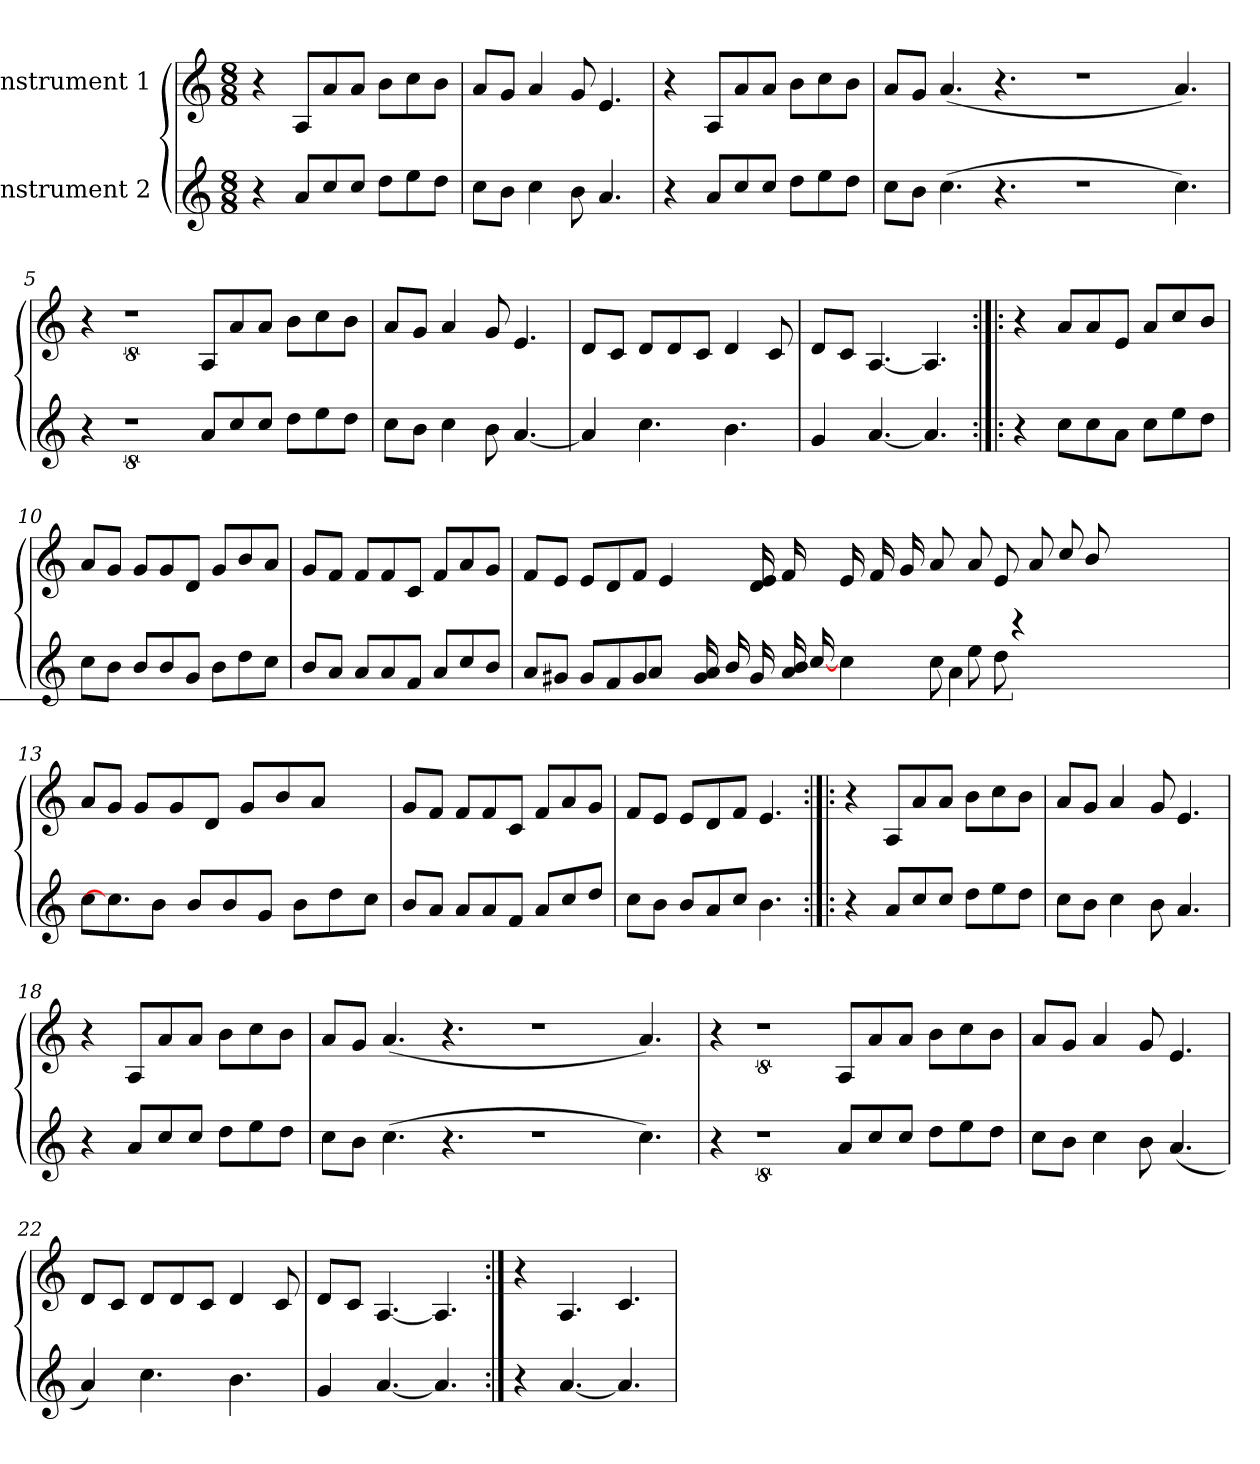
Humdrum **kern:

**kern	**kern
*part2	*part1
*staff2	*staff1
*I"Instrument 2	*I"Instrument 1
*clefG2	*clefG2
*k[]	*k[]
*M8/8	*M8/8
*MM80	*MM80
=1	=1
4r	4r
8a/L	8A/L
8cc/	8a/
8cc/J	8a/J
8dd\L	8b\L
8ee\	8cc\
8dd\J	8b\J
=2	=2
8cc\L	8a/L
8b\J	8g/J
4cc\	4a/
8b\	8g/
4.a/	4.e/
=3	=3
4r	4r
8a/L	8A/L
8cc/	8a/
8cc/J	8a/J
8dd\L	8b\L
8ee\	8cc\
8dd\J	8b\J
=4	=4
8cc\L	8a/L
8b\J	8g/J
(>4.cc\	(<4.a/
4.r	4.r
8ryy	8ryy
1r	1r
4.cc\)	4.a/)
=5	=5
4r	4r
8%5r	8%5r
8a/L	8A/L
8cc/	8a/
8cc/J	8a/J
8dd\L	8b\L
8ee\	8cc\
8dd\J	8b\J
=6	=6
8cc\L	8a/L
8b\J	8g/J
4cc\	4a/
8b\	8g/
[4.a/	4.e/
=7	=7
4a/]	8d/L
.	8c/J
4.cc\	8d/L
.	8d/
.	8c/J
4.b\	4d/
.	8c/
!!LO:LB:g=z
=8	=8
4g/	8d/L
.	8c/J
[4.a/	[4.A/
4.a/]	4.A/]
=9:|!|:	=9:|!|:
4r	4r
8cc\L	8a/L
8cc\	8a/
8a\J	8e/J
8cc\L	8a/L
8ee\	8cc/
8dd\J	8b/J
=10	=10
8cc\L	8a/L
8b\J	8g/J
8b/L	8g/L
8b/	8g/
8g/J	8d/J
8b\L	8g/L
8dd\	8b/
8cc\J	8a/J
=11	=11
8b/L	8g/L
8a/J	8f/J
8a/L	8f/L
8a/	8f/
8f/J	8c/J
8a/L	8f/L
8cc/	8a/
8b/J	8g/J
=12	=12
*^	*
8a/L	4ryy	8f/L
8g#X/J	.	8e/J
4ryy	8g#/L	8e/L
.	8f/	8d/
4g#/	8a/J	8f/J
.	16ryy	4e/
*v	*v	*
16g#/ 16a/	.
16b/	.
16g#/	16d/ 16e/
*^	*
16a/ 16b/	[16cc/	16f/
4cc\	8.ryy	16e/
.	.	16f/
.	.	16g/
.	8cc\	8a/
4a\	.	.
.	8ee\	8a/
.	8dd\	8e/
!LO:N:vis=2..	!	!
16%11r	.	.
.	1ryy	8a/
.	.	8cc/
.	.	8b/
.	.	2.ryy
2ryy	.	.
.	8ryy	.
*v	*v	*
=13	=13
8cc\L	8a/L
8.cc/]	8g/J
.	8g/L
8b\J	.
.	8g/
8b/L	.
.	8d/J
8b/	.
.	8g/L
8g/J	.
.	8b/
8b\L	.
.	8a/J
8dd\	.
.	8.ryy
8cc\J	.
!!LO:LB:g=z
=14	=14
8b/L	8g/L
8a/J	8f/J
8a/L	8f/L
8a/	8f/
8f/J	8c/J
8a/L	8f/L
8cc/	8a/
8dd/J	8g/J
=15	=15
8cc\L	8f/L
8b\J	8e/J
8b/L	8e/L
8a/	8d/
8cc/J	8f/J
4.b\	4.e/
=16:|!|:	=16:|!|:
4r	4r
8a/L	8A/L
8cc/	8a/
8cc/J	8a/J
8dd\L	8b\L
8ee\	8cc\
8dd\J	8b\J
=17	=17
8cc\L	8a/L
8b\J	8g/J
4cc\	4a/
8b\	8g/
4.a/	4.e/
=18	=18
4r	4r
8a/L	8A/L
8cc/	8a/
8cc/J	8a/J
8dd\L	8b\L
8ee\	8cc\
8dd\J	8b\J
=19	=19
8cc\L	8a/L
8b\J	8g/J
(>4.cc\	(<4.a/
4.r	4.r
8ryy	8ryy
1r	1r
4.cc\)	4.a/)
=20	=20
4r	4r
8%5r	8%5r
8a/L	8A/L
8cc/	8a/
8cc/J	8a/J
8dd\L	8b\L
8ee\	8cc\
8dd\J	8b\J
!!LO:LB:g=z
=21	=21
8cc\L	8a/L
8b\J	8g/J
4cc\	4a/
8b\	8g/
(<4.a/	4.e/
=22	=22
4a/)	8d/L
.	8c/J
4.cc\	8d/L
.	8d/
.	8c/J
4.b\	4d/
.	8c/
=23	=23
4g/	8d/L
.	8c/J
[4.a/	[4.A/
4.a/]	4.A/]
=24:|!	=24:|!
4r	4r
[4.a/	4.A/
4.a/]	4.c/
=	=
*-	*-
